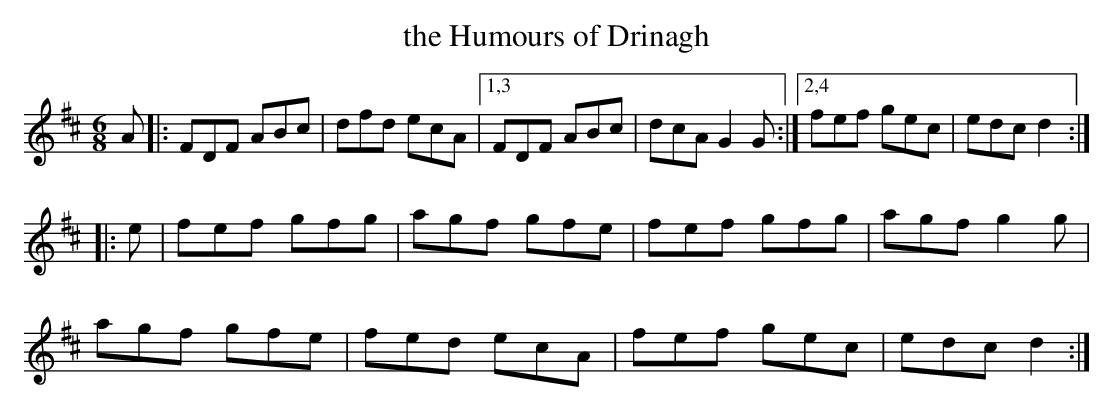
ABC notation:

X:1
T: the Humours of Drinagh
M: 6/8
L: 1/8
K: D
A |:\
FDF ABc | dfd ecA |1,3 FDF ABc | dcA G2G :|2,4 fef gec |  edc d2 :|
|: e |\
fef gfg | agf gfe | fef gfg | agf g2g |
agf gfe | fed ecA | fef gec | edc d2 :|
